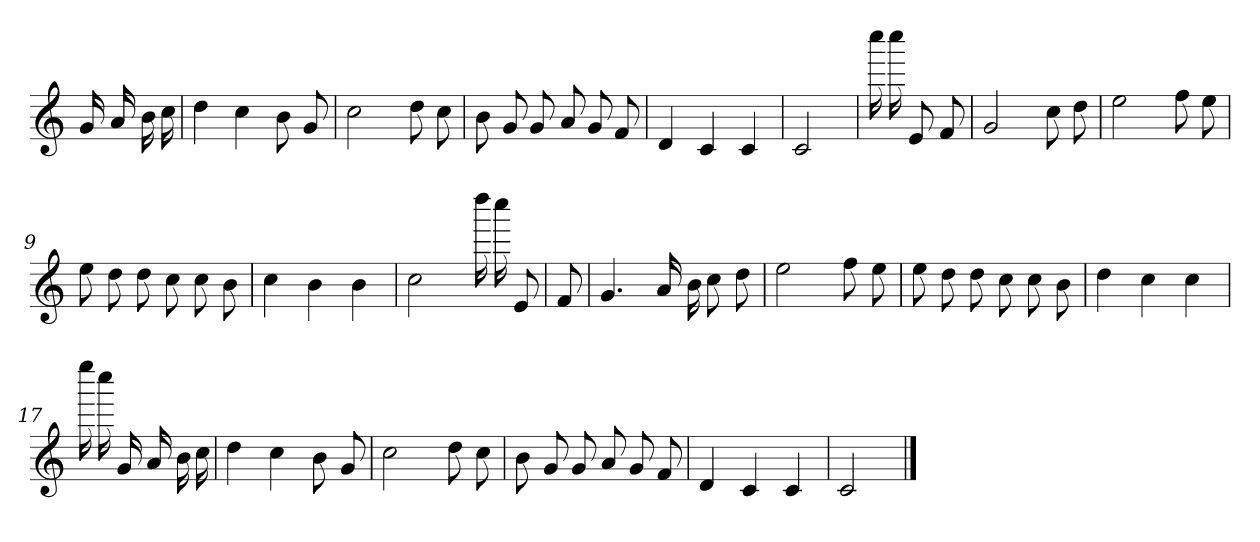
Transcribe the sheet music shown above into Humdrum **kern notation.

**kern
*part1
*staff1
*clefG2
*k[]
*C:
=
16g
16a
16b
16cc
=1
4dd
4cc
8b
8g
=2
2cc
8dd
8cc
=3
8b
8g
8g
8a
8g
8f
=4
4d
4c
4c
=5
2c
=6
16cccc
16cccc
8e
8f
=7
2g
8cc
8dd
=8
2ee
8ff
8ee
=9
8ee
8dd
8dd
8cc
8cc
8b
=10
4cc
4b
4b
=11
2cc
16dddd
16cccc
8e
=12y
8f
=13
4.g
16a
16b
8cc
8dd
=14
2ee
8ff
8ee
=15
8ee
8dd
8dd
8cc
8cc
8b
=16
4dd
4cc
4cc
=17
16eeee
16cccc
16g
16a
16b
16cc
=18
4dd
4cc
8b
8g
=19
2cc
8dd
8cc
=20
8b
8g
8g
8a
8g
8f
=21
4d
4c
4c
=22
2c
==
*-
